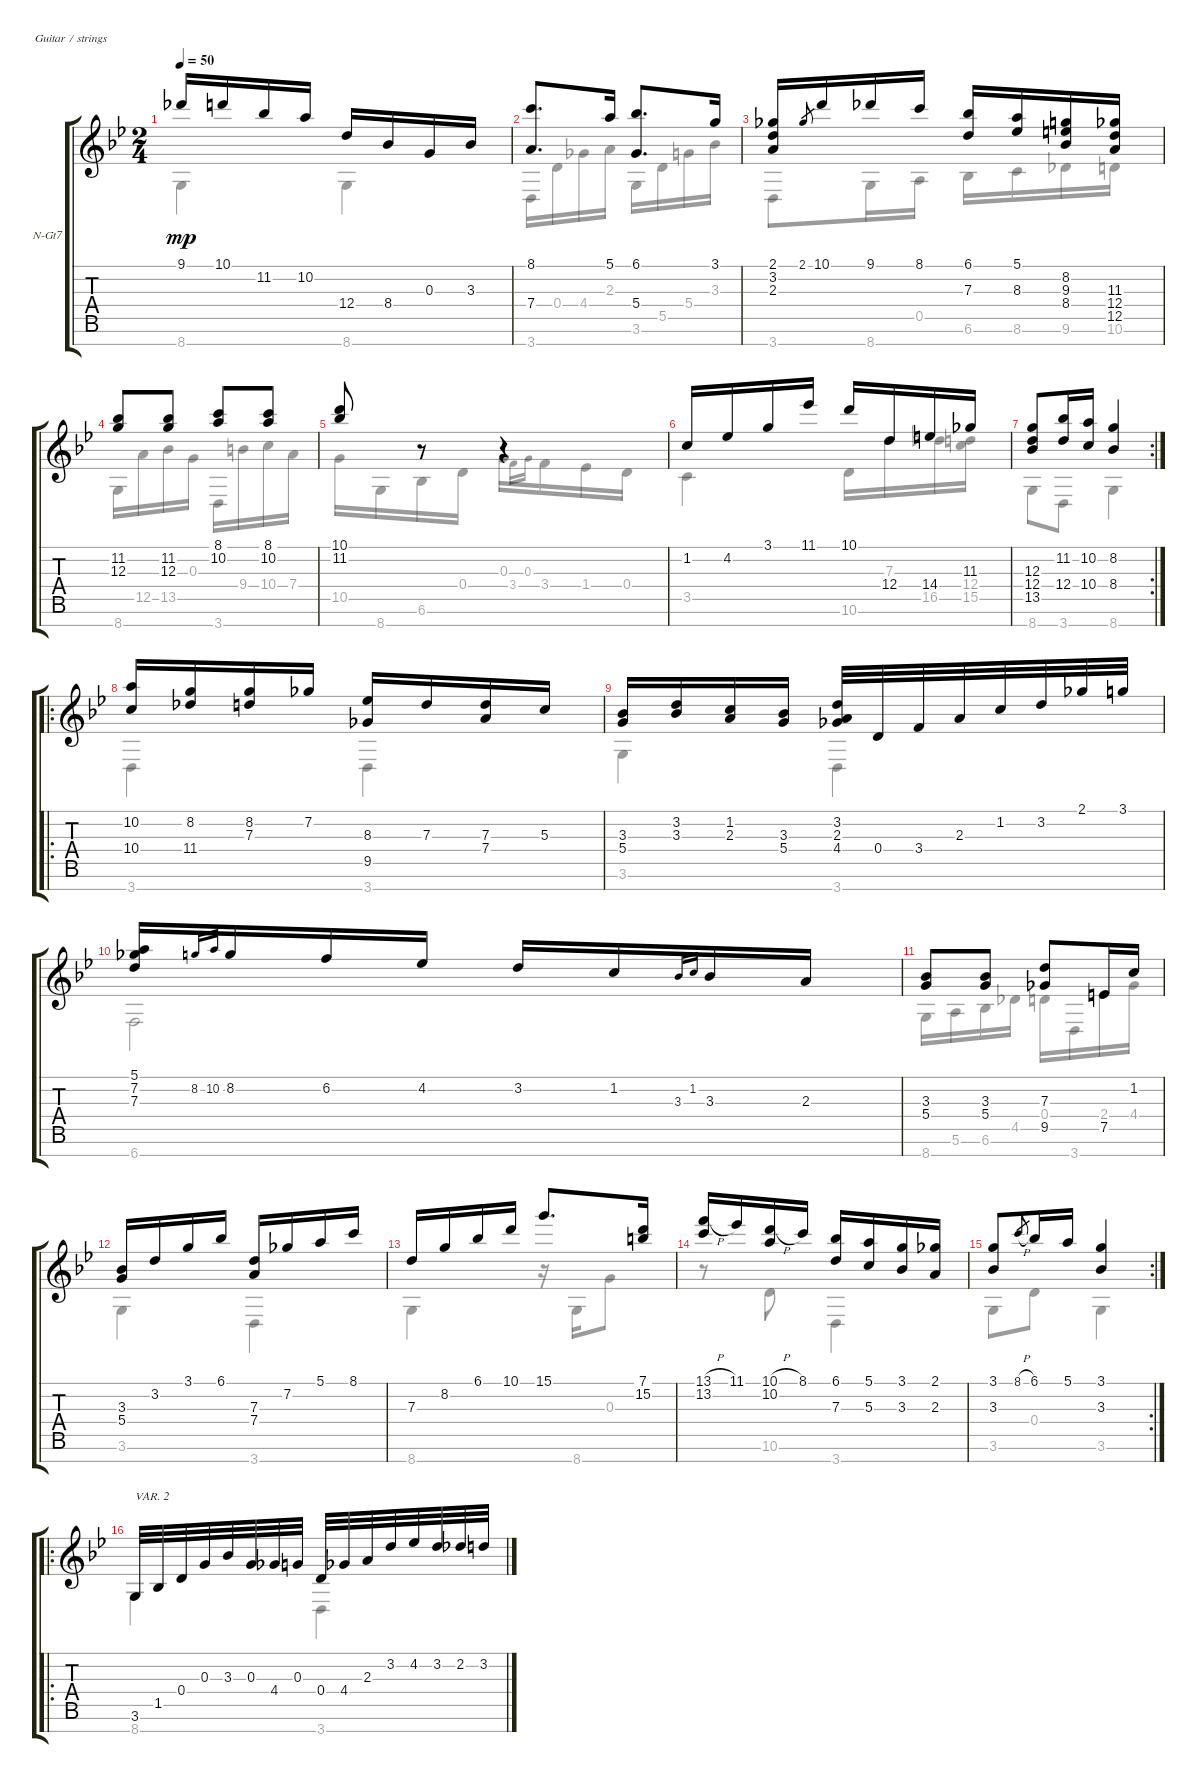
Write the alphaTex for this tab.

\defaultSystemsLayout 4
\bracketExtendMode groupsimilarinstruments
\firstSystemTrackNameOrientation horizontal
\otherSystemsTrackNameOrientation horizontal
\track ("Nylon Guitar" "N-Gt7") {instrument acousticguitarnylon}
\staff {score tabs}
\tuning (E4 B3 G3 D3 A2 E2 B1)
\voice
\ts (2 4)
\tempo 50
\clef g2
\ks bb
9.1.16{dy mp} 10.1.16 11.2.16 10.2.16 12.4.16 8.4.16 0.3.16 3.3.16 |
(8.1 7.4).8{d} 5.1.16 (6.1 5.4).8{d} 3.1.16 |
(2.1 3.2 2.3).16 2.1.8{gr} 10.1.16 9.1.16 8.1.16 (6.1 7.3).16 (8.3 5.1).16 (8.2 9.3 8.4).16 (11.3 12.4 12.5).16 |
(11.2 12.3).8 (12.3 11.2).8 (8.1 10.2).8 (10.2 8.1).8 |
(10.1 11.2).8 r.8 r.4 |
1.2.16 4.2.16 3.1.16 11.1.16 10.1.16 12.4.16 14.4.16 11.3.16 |
\rc 2
(12.3 12.4 13.5).8 (12.4 11.2).16 (10.2 10.4).16 (8.2 8.4).4 |
\ro
(10.2 10.4).16 (8.2 11.4).16 (8.2 7.3).16 7.2.16 (8.3 9.5).16 7.3.16 (7.3 7.4).16 5.3.16 |
(3.3 5.4).16 (3.2 3.3).16 (1.2 2.3).16 (3.3 5.4).16 (3.2 2.3 4.4).32 0.4.32 3.4.32 2.3.32 1.2.32 3.2.32 2.1.32 3.1.32 |
(5.1 7.2 7.3).16 8.2.16{gr onbeat} 10.2.16{gr onbeat} 8.2.16 6.2.16 4.2.16 3.2.16 1.2.16 3.3.16{gr onbeat} 1.2.16{gr onbeat} 3.3.16 2.3.16 |
(3.3 5.4).8 (5.4 3.3).8 (9.5 7.3).8 7.5.16 1.2.16 |
(3.3 5.4).16 3.2.16 3.1.16 6.1.16 (7.3 7.4).16 7.2.16 5.1.16 8.1.16 |
7.3.16 8.2.16 6.1.16 10.1.16 15.1.8{d} (7.1 15.2).16 |
(13.1{h} 13.2).16 11.1.16 (10.1{h} 10.2).16 8.1.16 (7.3 6.1).16 (5.1 5.3).16 (3.3 3.1).16 (2.1 2.3).16 |
\rc 2
(3.3 3.1).8 8.1{h}.8{gr} 6.1.16 5.1.16 (3.1 3.3).4 |
\ro
3.6.32{txt "VAR. 2"} 1.5.32 0.4.32 0.3.32 3.3.32 0.3.32 4.4.32 0.3.32 0.4.32 4.4.32 2.3.32 3.2.32 4.2.32 3.2.32 2.2.32 3.2.32
\voice
\clef g2
\ottava regular
\simile none
\ks bb
8.7.4{dy mp} 8.7.4 |
3.7.16 0.4.16 4.4.16 2.3.16 3.6.16 5.5.16 5.4.16 3.3.16 |
3.7.8 8.7.16 0.5.16 6.6.16 8.6.16 9.6.16 10.6.16 |
8.7.16 12.5.16 13.5.16 0.3.16 3.7.16 9.4.16 10.4.16 7.4.16 |
10.5.16 8.7.16 6.6.16 0.4.16 0.3.16 3.4.16{gr onbeat} 0.3.16{gr onbeat} 3.4.16 1.4.16 0.4.16 |
3.5.4 10.6.16 7.3.16 16.5.16 (15.5 12.4).16 |
8.7.8 3.7.8 8.7.4 |
3.7.4 3.7.4 |
3.6.4 3.7.4 |
6.7.2 |
8.7.16 5.6.16 6.6.16 4.5.16 0.4.16 3.7.16 2.4.16 4.4.16 |
3.6.4 3.7.4 |
8.7.4 r.16 8.7.16 0.3.8 |
r.8 10.6.8 3.7.4 |
3.6.8 0.4.8 3.6.4 |
8.7.4 3.7.4
